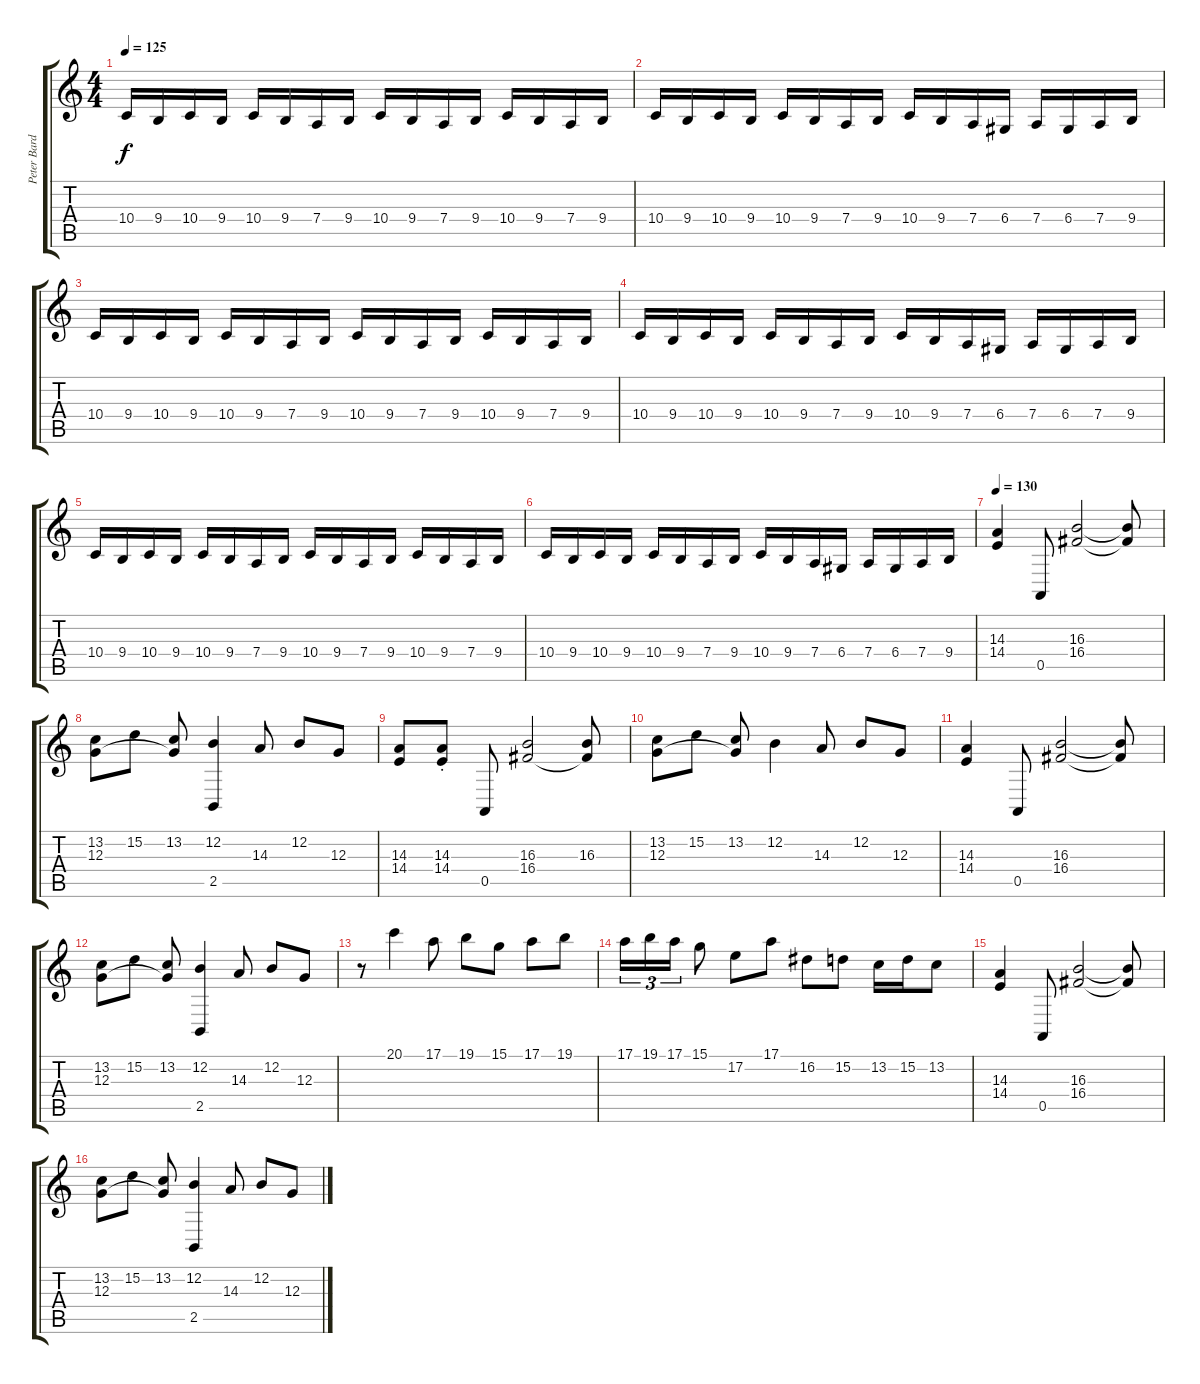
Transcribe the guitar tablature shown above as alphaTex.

\track ("Peter Bardens" "Peter Bard") {instrument drawbarorgan}
\staff {score tabs}
\tuning (E4 B3 G3 D3 A2 E2) {hide}
\ts (4 4)
\tempo 125
\clef g2
\ks c
10.4.16{dy f} 9.4.16 10.4.16 9.4.16 10.4.16 9.4.16 7.4.16 9.4.16 10.4.16 9.4.16 7.4.16 9.4.16 10.4.16 9.4.16 7.4.16 9.4.16 |
10.4.16 9.4.16 10.4.16 9.4.16 10.4.16 9.4.16 7.4.16 9.4.16 10.4.16 9.4.16 7.4.16 6.4.16 7.4.16 6.4.16 7.4.16 9.4.16 |
10.4.16{volume 14 instrument drawbarorgan} 9.4.16 10.4.16 9.4.16 10.4.16 9.4.16 7.4.16 9.4.16 10.4.16 9.4.16 7.4.16 9.4.16 10.4.16 9.4.16 7.4.16 9.4.16 |
10.4.16 9.4.16 10.4.16 9.4.16 10.4.16 9.4.16 7.4.16 9.4.16 10.4.16 9.4.16 7.4.16 6.4.16 7.4.16 6.4.16 7.4.16 9.4.16 |
10.4.16 9.4.16 10.4.16 9.4.16 10.4.16 9.4.16 7.4.16 9.4.16 10.4.16 9.4.16 7.4.16 9.4.16 10.4.16 9.4.16 7.4.16 9.4.16 |
10.4.16 9.4.16 10.4.16 9.4.16 10.4.16 9.4.16 7.4.16 9.4.16 10.4.16 9.4.16 7.4.16 6.4.16 7.4.16 6.4.16 7.4.16 9.4.16 |
\tempo 130
(14.3 14.4).4{instrument electricpiano1} 0.5.8 (16.3 16.4).2 (16.3{t} 16.4{t}).8 |
(13.2 12.3).8 15.2.8 (13.2 12.3{t}).8 (12.2 2.5).4 14.3.8 12.2.8 12.3.8 |
(14.3 14.4).8{instrument electricpiano1} (14.3{st} 14.4{st}).8 0.5.8 (16.3 16.4).2 (16.3 16.4{t}).8 |
(13.2 12.3).8 15.2.8 (13.2 12.3{t}).8 12.2.4 14.3.8 12.2.8 12.3.8 |
(14.3 14.4).4{instrument electricpiano1} 0.5.8 (16.3 16.4).2 (16.3{t} 16.4{t}).8 |
(13.2 12.3).8 15.2.8 (13.2 12.3{t}).8 (12.2 2.5).4 14.3.8 12.2.8 12.3.8 |
r.8 20.1.4{instrument rockorgan} 17.1.8 19.1.8 15.1.8 17.1.8 19.1.8 |
17.1.16{tu (3 2)} 19.1.16{tu (3 2)} 17.1.16{tu (3 2)} 15.1.8 17.2.8 17.1.8 16.2.8 15.2.8 13.2.16 15.2.16 13.2.8 |
(14.3 14.4).4{instrument electricpiano1} 0.5.8 (16.3 16.4).2 (16.3{t} 16.4{t}).8 |
(13.2 12.3).8 15.2.8 (13.2 12.3{t}).8 (12.2 2.5).4 14.3.8 12.2.8 12.3.8
